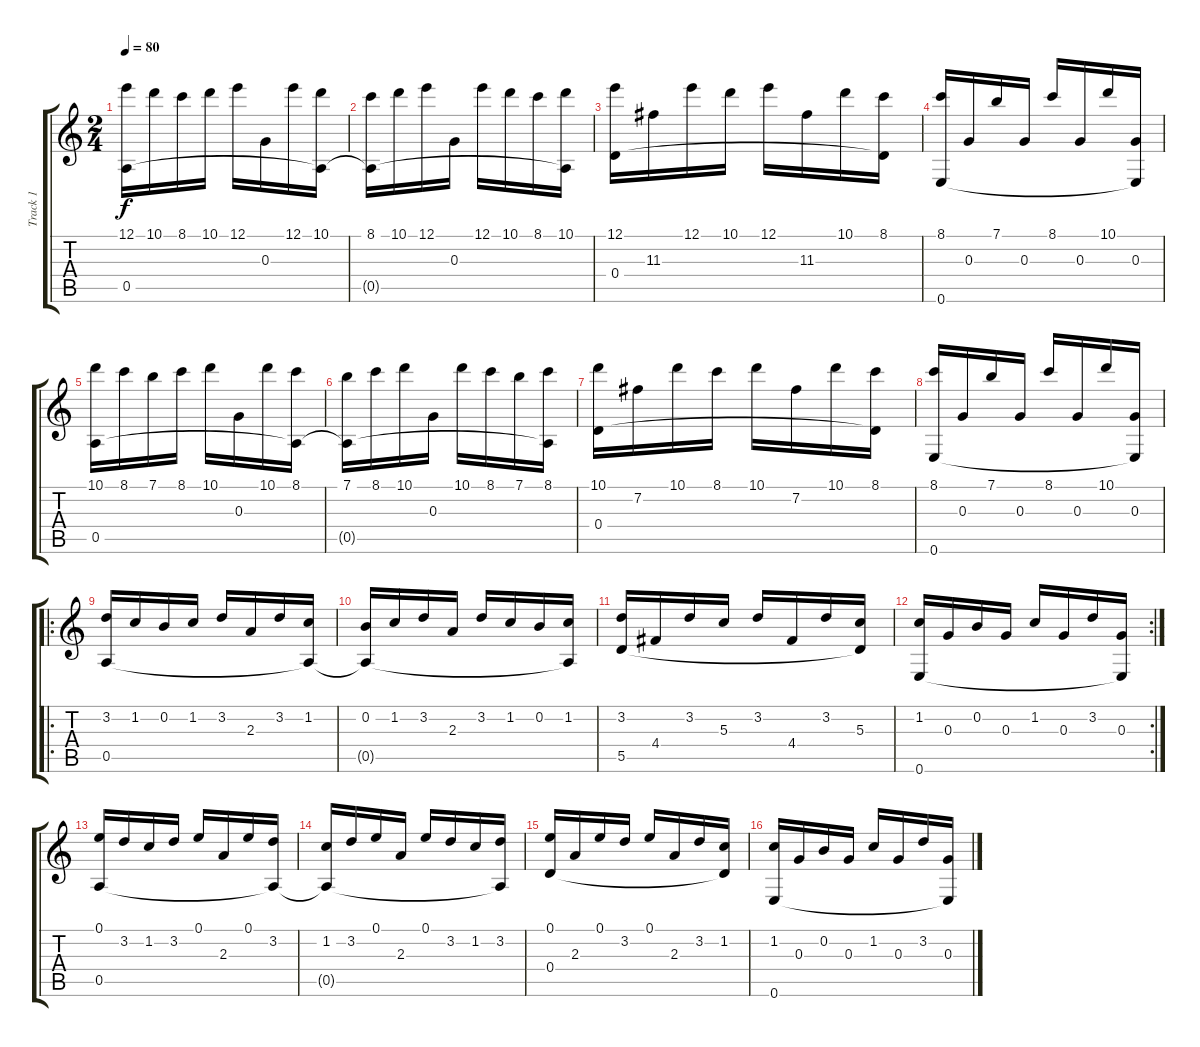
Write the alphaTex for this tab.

\track ("Track 1" "Track 1") {instrument acousticguitarnylon}
\staff {score tabs}
\tuning (E4 B3 G3 D3 A2 E2) {hide}
\ts (2 4)
\tempo 80
\clef g2
\ks aminor
(12.1 0.5).16{dy f} 10.1.16 8.1.16 10.1.16 12.1.16 0.3.16 12.1.16 (10.1 0.5{t}).16 |
(8.1 0.5{t}).16 10.1.16 12.1.16 0.3.16 12.1.16 10.1.16 8.1.16 (10.1 0.5{t}).16 |
(12.1 0.4).16 11.3.16 12.1.16 10.1.16 12.1.16 11.3.16 10.1.16 (8.1 0.4{t}).16 |
(8.1 0.6).16 0.3.16 7.1.16 0.3.16 8.1.16 0.3.16 10.1.16 (0.3 0.6{t}).16 |
(10.1 0.5).16 8.1.16 7.1.16 8.1.16 10.1.16 0.3.16 10.1.16 (8.1 0.5{t}).16 |
(7.1 0.5{t}).16 8.1.16 10.1.16 0.3.16 10.1.16 8.1.16 7.1.16 (8.1 0.5{t}).16 |
(10.1 0.4).16 7.2.16 10.1.16 8.1.16 10.1.16 7.2.16 10.1.16 (8.1 0.4{t}).16 |
(8.1 0.6).16 0.3.16 7.1.16 0.3.16 8.1.16 0.3.16 10.1.16 (0.3 0.6{t}).16 |
\ro
(3.2 0.5).16 1.2.16 0.2.16 1.2.16 3.2.16 2.3.16 3.2.16 (1.2 0.5{t}).16 |
(0.2 0.5{t}).16 1.2.16 3.2.16 2.3.16 3.2.16 1.2.16 0.2.16 (1.2 0.5{t}).16 |
(3.2 5.5).16 4.4.16 3.2.16 5.3.16 3.2.16 4.4.16 3.2.16 (5.3 5.5{t}).16 |
\rc 2
(1.2 0.6).16 0.3.16 0.2.16 0.3.16 1.2.16 0.3.16 3.2.16 (0.3 0.6{t}).16 |
(0.1 0.5).16 3.2.16 1.2.16 3.2.16 0.1.16 2.3.16 0.1.16 (3.2 0.5{t}).16 |
(1.2 0.5{t}).16 3.2.16 0.1.16 2.3.16 0.1.16 3.2.16 1.2.16 (3.2 0.5{t}).16 |
(0.1 0.4).16 2.3.16 0.1.16 3.2.16 0.1.16 2.3.16 3.2.16 (1.2 0.4{t}).16 |
(1.2 0.6).16 0.3.16 0.2.16 0.3.16 1.2.16 0.3.16 3.2.16 (0.3 0.6{t}).16
